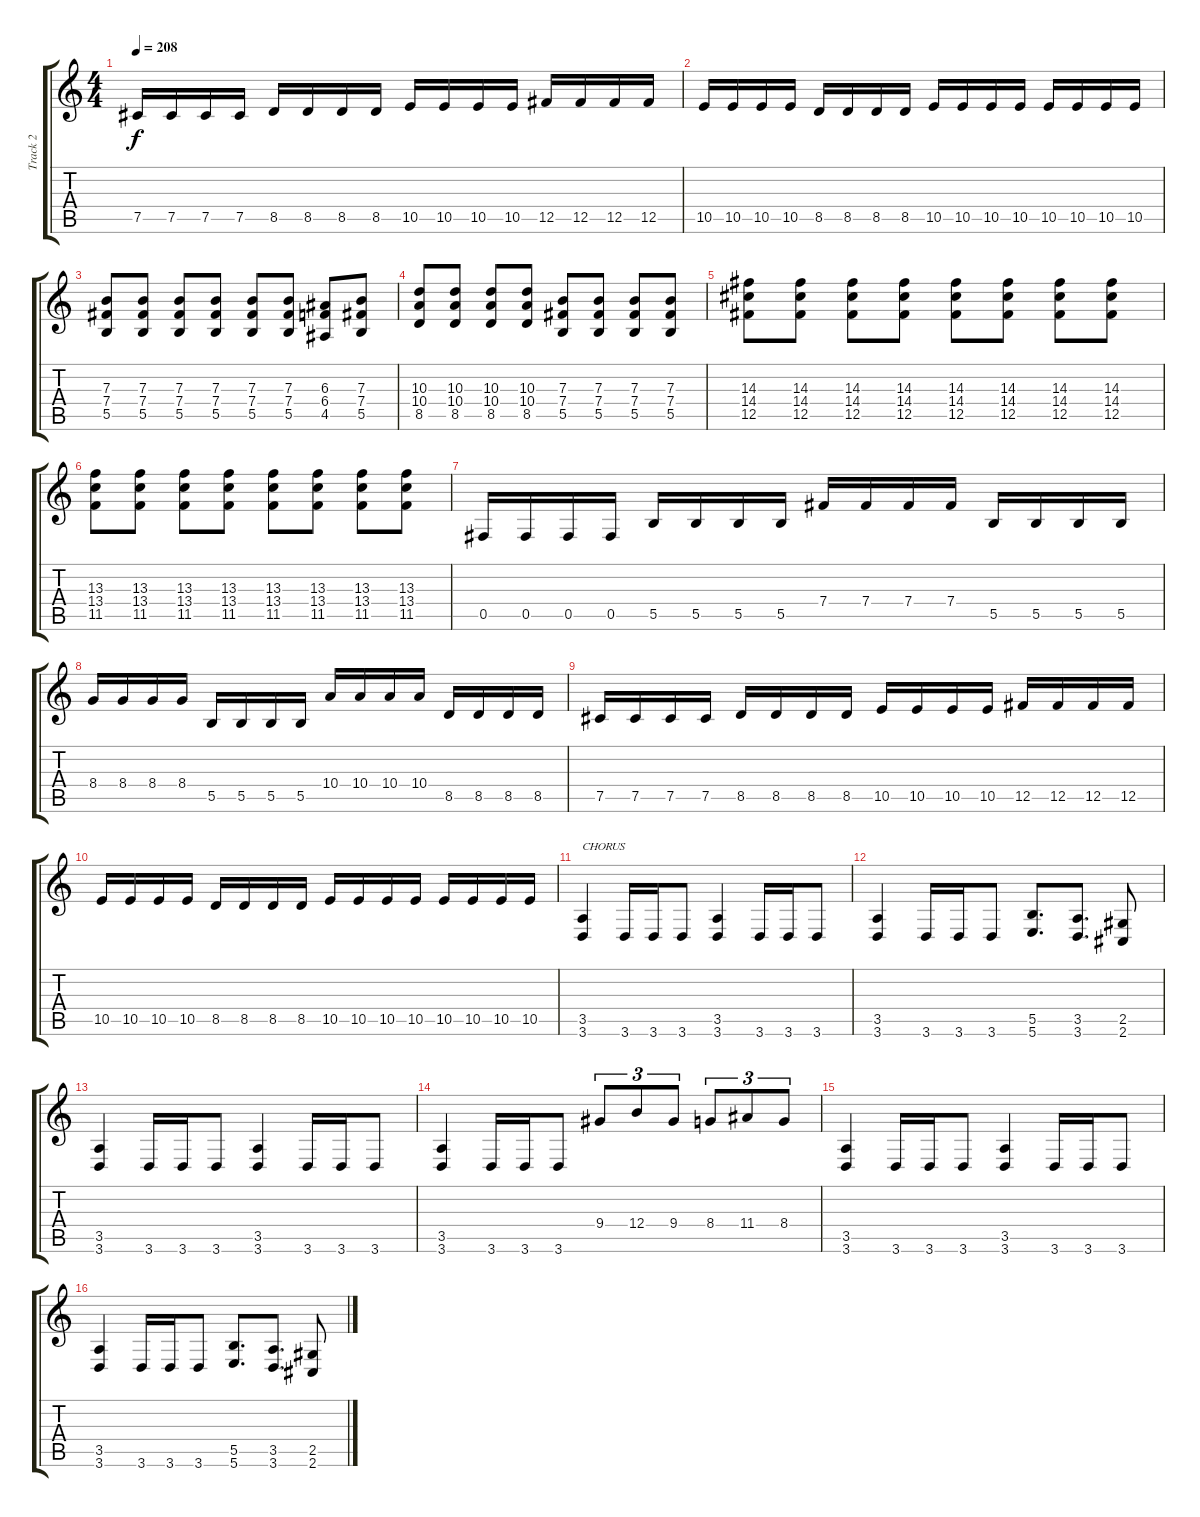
\track ("Track 2" "Track 2") {instrument distortionguitar}
\staff {score tabs}
\tuning (Db4 Ab3 E3 B2 Gb2 B1) {hide}
\ts (4 4)
\tempo 208
\clef g2
\ks c
7.5.16{dy f} 7.5.16 7.5.16 7.5.16 8.5.16 8.5.16 8.5.16 8.5.16 10.5.16 10.5.16 10.5.16 10.5.16 12.5.16 12.5.16 12.5.16 12.5.16 |
10.5.16 10.5.16 10.5.16 10.5.16 8.5.16 8.5.16 8.5.16 8.5.16 10.5.16 10.5.16 10.5.16 10.5.16 10.5.16 10.5.16 10.5.16 10.5.16 |
(7.3 7.4 5.5).8 (7.3 7.4 5.5).8 (7.3 7.4 5.5).8 (7.3 7.4 5.5).8 (7.3 7.4 5.5).8 (7.3 7.4 5.5).8 (6.3 6.4 4.5).8 (7.3 7.4 5.5).8 |
(10.3 10.4 8.5).8 (10.3 10.4 8.5).8 (10.3 10.4 8.5).8 (10.3 10.4 8.5).8 (7.3 7.4 5.5).8 (7.3 7.4 5.5).8 (7.3 7.4 5.5).8 (7.3 7.4 5.5).8 |
(14.3 14.4 12.5).8 (14.3 14.4 12.5).8 (14.3 14.4 12.5).8 (14.3 14.4 12.5).8 (14.3 14.4 12.5).8 (14.3 14.4 12.5).8 (14.3 14.4 12.5).8 (14.3 14.4 12.5).8 |
(13.3 13.4 11.5).8 (13.3 13.4 11.5).8 (13.3 13.4 11.5).8 (13.3 13.4 11.5).8 (13.3 13.4 11.5).8 (13.3 13.4 11.5).8 (13.3 13.4 11.5).8 (13.3 13.4 11.5).8 |
0.5.16 0.5.16 0.5.16 0.5.16 5.5.16 5.5.16 5.5.16 5.5.16 7.4.16 7.4.16 7.4.16 7.4.16 5.5.16 5.5.16 5.5.16 5.5.16 |
8.4.16 8.4.16 8.4.16 8.4.16 5.5.16 5.5.16 5.5.16 5.5.16 10.4.16 10.4.16 10.4.16 10.4.16 8.5.16 8.5.16 8.5.16 8.5.16 |
7.5.16 7.5.16 7.5.16 7.5.16 8.5.16 8.5.16 8.5.16 8.5.16 10.5.16 10.5.16 10.5.16 10.5.16 12.5.16 12.5.16 12.5.16 12.5.16 |
10.5.16 10.5.16 10.5.16 10.5.16 8.5.16 8.5.16 8.5.16 8.5.16 10.5.16 10.5.16 10.5.16 10.5.16 10.5.16 10.5.16 10.5.16 10.5.16 |
(3.5 3.6).4{txt "CHORUS"} 3.6.16 3.6.16 3.6.8 (3.5 3.6).4 3.6.16 3.6.16 3.6.8 |
(3.5 3.6).4 3.6.16 3.6.16 3.6.8 (5.5 5.6).8{d} (3.5 3.6).8{d} (2.5 2.6).8 |
(3.5 3.6).4 3.6.16 3.6.16 3.6.8 (3.5 3.6).4 3.6.16 3.6.16 3.6.8 |
(3.5 3.6).4 3.6.16 3.6.16 3.6.8 9.4.8{tu (3 2)} 12.4.8{tu (3 2)} 9.4.8{tu (3 2)} 8.4.8{tu (3 2)} 11.4.8{tu (3 2)} 8.4.8{tu (3 2)} |
(3.5 3.6).4 3.6.16 3.6.16 3.6.8 (3.5 3.6).4 3.6.16 3.6.16 3.6.8 |
(3.5 3.6).4 3.6.16 3.6.16 3.6.8 (5.5 5.6).8{d} (3.5 3.6).8{d} (2.5 2.6).8
